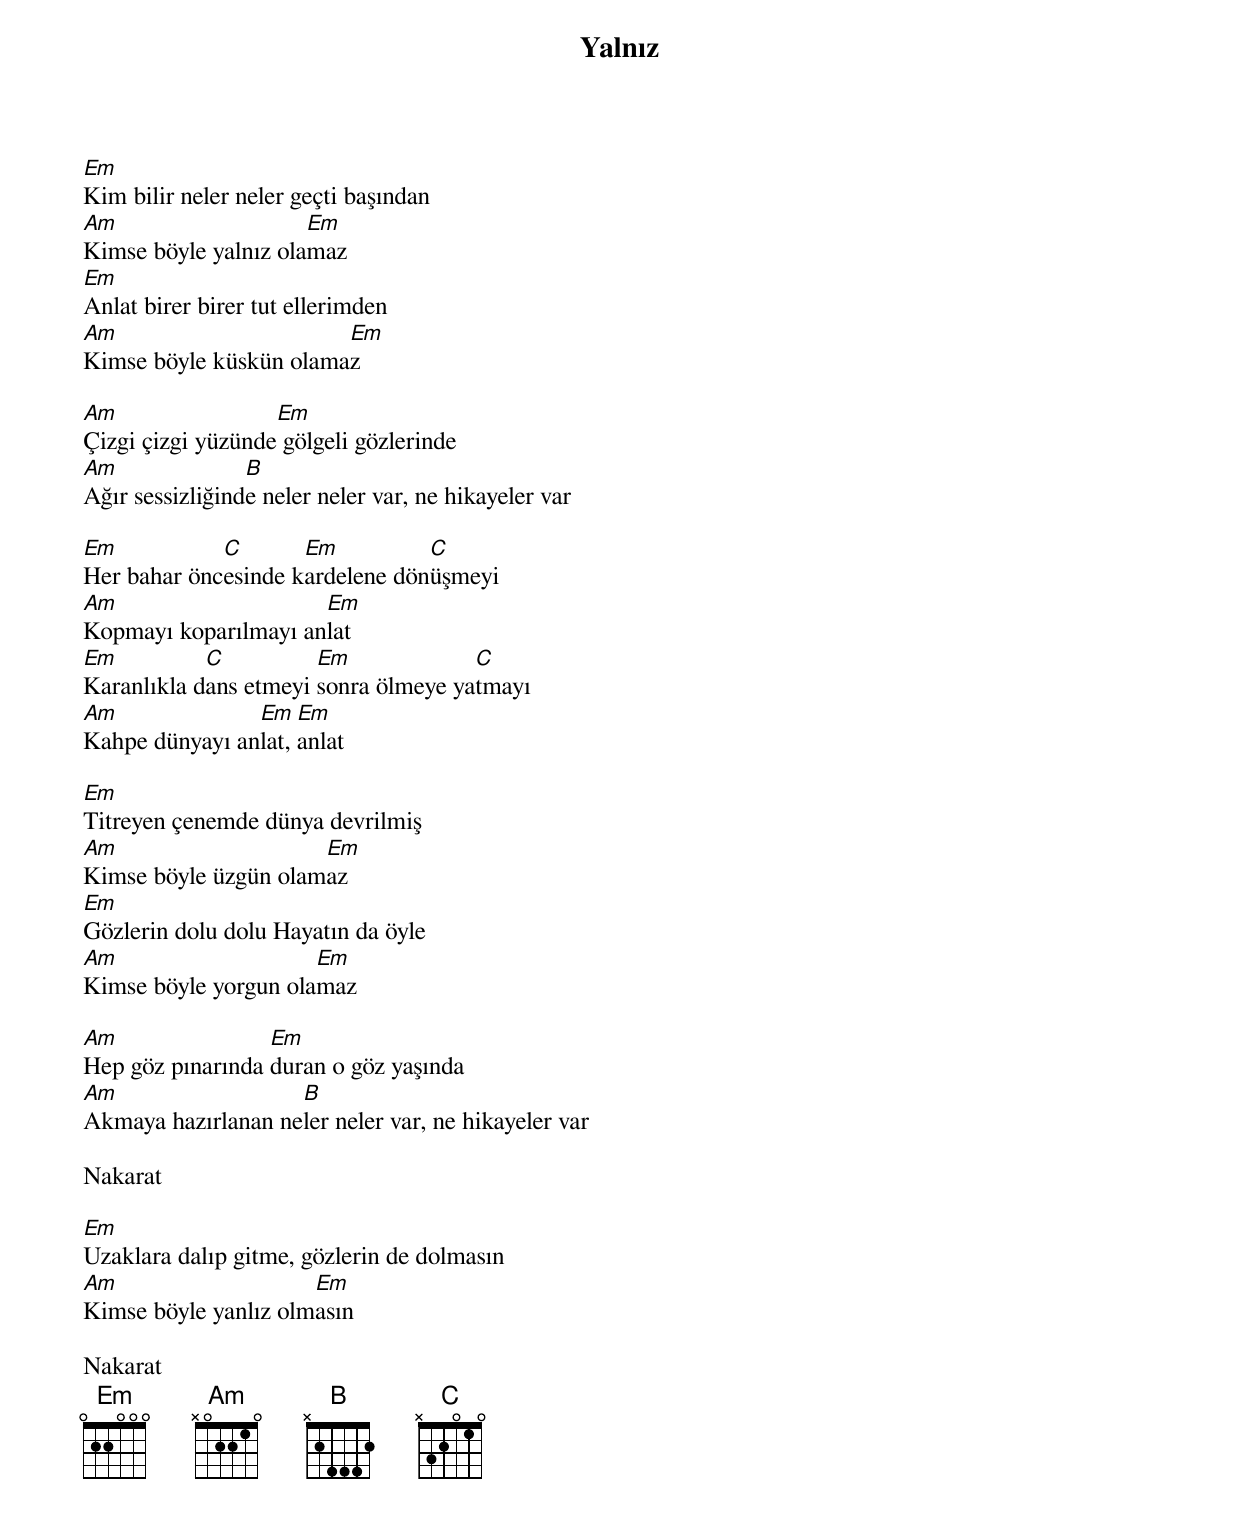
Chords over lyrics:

{title: Yalnız}
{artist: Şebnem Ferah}

Em
Kim bilir neler neler geçti başından
Am                    Em
Kimse böyle yalnız olamaz
Em
Anlat birer birer tut ellerimden
Am                      Em
Kimse böyle küskün olamaz

Am                 Em
Çizgi çizgi yüzünde gölgeli gözlerinde
Am               B
Ağır sessizliğinde neler neler var, ne hikayeler var

Em           C       Em          C
Her bahar öncesinde kardelene dönüşmeyi
Am                    Em
Kopmayı koparılmayı anlat
Em          C          Em             C
Karanlıkla dans etmeyi sonra ölmeye yatmayı
Am              Em   Em
Kahpe dünyayı anlat, anlat

Em
Titreyen çenemde dünya devrilmiş
Am                    Em
Kimse böyle üzgün olamaz
Em
Gözlerin dolu dolu Hayatın da öyle
Am                    Em
Kimse böyle yorgun olamaz

Am                Em
Hep göz pınarında duran o göz yaşında
Am                  B
Akmaya hazırlanan neler neler var, ne hikayeler var

Nakarat

Em
Uzaklara dalıp gitme, gözlerin de dolmasın
Am                    Em
Kimse böyle yanlız olmasın

Nakarat
